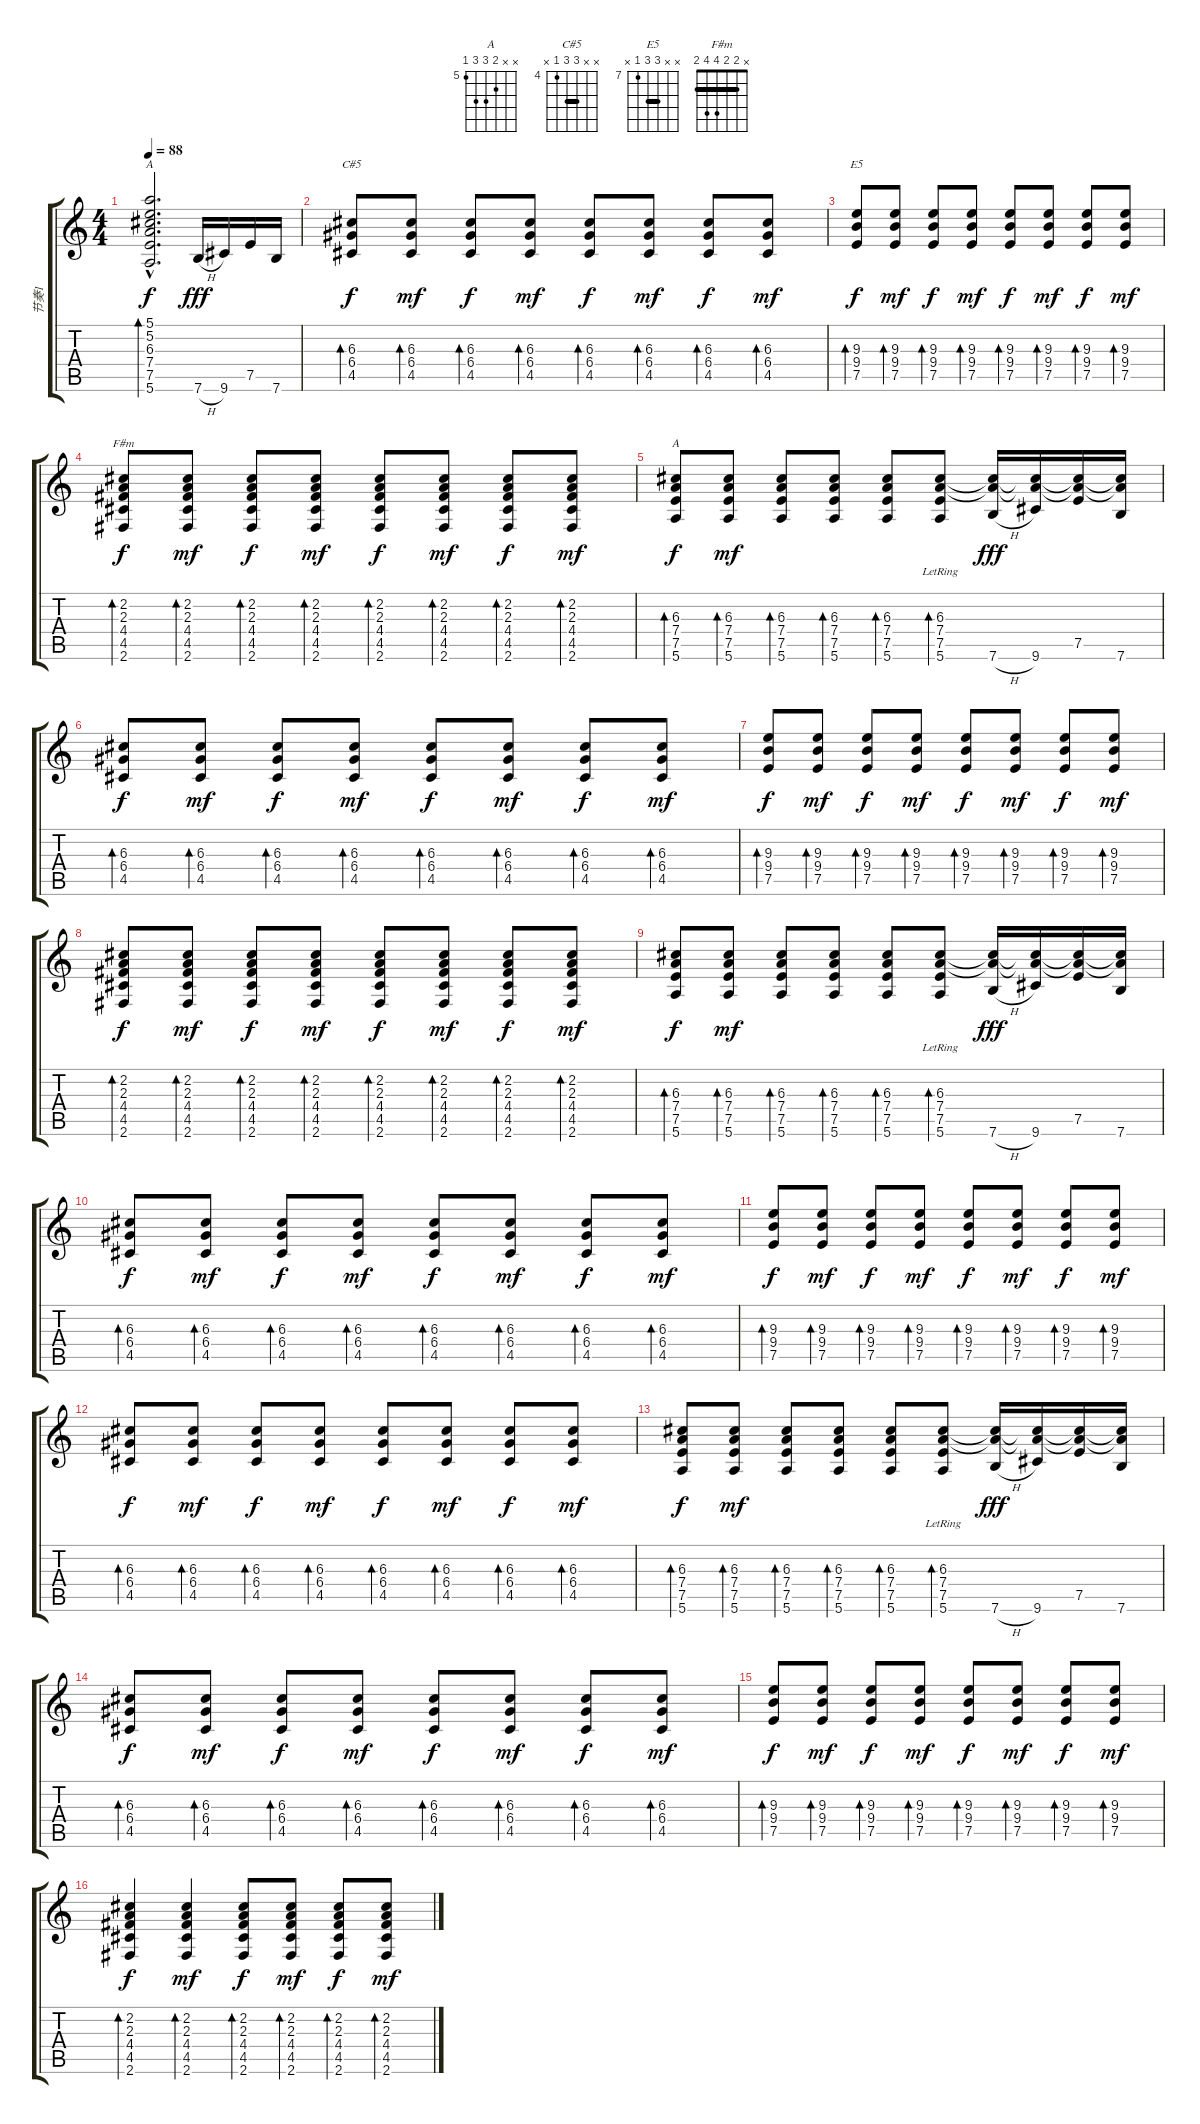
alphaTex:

\track ("节奏1" "节奏1") {instrument acousticguitarsteel}
\staff {score tabs}
\tuning (E4 B3 G3 D3 A2 E2) {hide}
\chord ("A" 5 5 6 7 7 5) {firstfret 5 barre 5}
\chord ("C#5" x x 6 6 4 x) {firstfret 4 barre 6}
\chord ("E5" x x 9 9 7 x) {firstfret 7 barre 9}
\chord ("F#m" x 2 2 4 4 2) {barre 2}
\chord ("A" x x 6 7 7 5) {firstfret 5}
\ts (4 4)
\tempo 88
\clef g2
\ks c
(5.1{hac} 5.2{hac} 6.3{hac} 7.4{hac} 7.5{hac} 5.6{hac}).2{d bd 120 ch "A" dy f} 7.6{h}.16{dy fff} 9.6.16 7.5.16 7.6.16 |
(6.3 6.4 4.5).8{bd 30 ch "C#5" dy f} (6.3 6.4 4.5).8{bd 30 dy mf} (6.3 6.4 4.5).8{bd 30 dy f} (6.3 6.4 4.5).8{bd 30 dy mf} (6.3 6.4 4.5).8{bd 30 dy f} (6.3 6.4 4.5).8{bd 30 dy mf} (6.3 6.4 4.5).8{bd 30 dy f} (6.3 6.4 4.5).8{bd 30 dy mf} |
(9.3 9.4 7.5).8{bd 30 ch "E5" dy f} (9.3 9.4 7.5).8{bd 30 dy mf} (9.3 9.4 7.5).8{bd 30 dy f} (9.3 9.4 7.5).8{bd 30 dy mf} (9.3 9.4 7.5).8{bd 30 dy f} (9.3 9.4 7.5).8{bd 30 dy mf} (9.3 9.4 7.5).8{bd 30 dy f} (9.3 9.4 7.5).8{bd 30 dy mf} |
(2.2 2.3 4.4 4.5 2.6).8{bd 30 ch "F#m" dy f} (2.2 2.3 4.4 4.5 2.6).8{bd 30 dy mf} (2.2 2.3 4.4 4.5 2.6).8{bd 30 dy f} (2.2 2.3 4.4 4.5 2.6).8{bd 30 dy mf} (2.2 2.3 4.4 4.5 2.6).8{bd 30 dy f} (2.2 2.3 4.4 4.5 2.6).8{bd 30 dy mf} (2.2 2.3 4.4 4.5 2.6).8{bd 30 dy f} (2.2 2.3 4.4 4.5 2.6).8{bd 30 dy mf} |
(6.3 7.4 7.5 5.6).8{bd 30 ch "A" dy f} (6.3 7.4 7.5 5.6).8{bd 30 dy mf} (6.3 7.4 7.5 5.6).8{bd 30} (6.3 7.4 7.5 5.6).8{bd 30} (6.3 7.4 7.5 5.6).8{bd 30} (6.3{lr} 7.4{lr} 7.5{lr} 5.6).8{bd 30} (6.3{t} 7.4{t} 7.6{h}).16{dy fff} (6.3{t} 7.4{t} 9.6).16 (6.3{t} 7.4{t} 7.5).16 (6.3{t} 7.4{t} 7.6).16 |
(6.3 6.4 4.5).8{bd 30 dy f} (6.3 6.4 4.5).8{bd 30 dy mf} (6.3 6.4 4.5).8{bd 30 dy f} (6.3 6.4 4.5).8{bd 30 dy mf} (6.3 6.4 4.5).8{bd 30 dy f} (6.3 6.4 4.5).8{bd 30 dy mf} (6.3 6.4 4.5).8{bd 30 dy f} (6.3 6.4 4.5).8{bd 30 dy mf} |
(9.3 9.4 7.5).8{bd 30 dy f} (9.3 9.4 7.5).8{bd 30 dy mf} (9.3 9.4 7.5).8{bd 30 dy f} (9.3 9.4 7.5).8{bd 30 dy mf} (9.3 9.4 7.5).8{bd 30 dy f} (9.3 9.4 7.5).8{bd 30 dy mf} (9.3 9.4 7.5).8{bd 30 dy f} (9.3 9.4 7.5).8{bd 30 dy mf} |
(2.2 2.3 4.4 4.5 2.6).8{bd 30 dy f} (2.2 2.3 4.4 4.5 2.6).8{bd 30 dy mf} (2.2 2.3 4.4 4.5 2.6).8{bd 30 dy f} (2.2 2.3 4.4 4.5 2.6).8{bd 30 dy mf} (2.2 2.3 4.4 4.5 2.6).8{bd 30 dy f} (2.2 2.3 4.4 4.5 2.6).8{bd 30 dy mf} (2.2 2.3 4.4 4.5 2.6).8{bd 30 dy f} (2.2 2.3 4.4 4.5 2.6).8{bd 30 dy mf} |
(6.3 7.4 7.5 5.6).8{bd 30 dy f} (6.3 7.4 7.5 5.6).8{bd 30 dy mf} (6.3 7.4 7.5 5.6).8{bd 30} (6.3 7.4 7.5 5.6).8{bd 30} (6.3 7.4 7.5 5.6).8{bd 30} (6.3{lr} 7.4{lr} 7.5{lr} 5.6).8{bd 30} (6.3{t} 7.4{t} 7.6{h}).16{dy fff} (6.3{t} 7.4{t} 9.6).16 (6.3{t} 7.4{t} 7.5).16 (6.3{t} 7.4{t} 7.6).16 |
(6.3 6.4 4.5).8{bd 30 dy f} (6.3 6.4 4.5).8{bd 30 dy mf} (6.3 6.4 4.5).8{bd 30 dy f} (6.3 6.4 4.5).8{bd 30 dy mf} (6.3 6.4 4.5).8{bd 30 dy f} (6.3 6.4 4.5).8{bd 30 dy mf} (6.3 6.4 4.5).8{bd 30 dy f} (6.3 6.4 4.5).8{bd 30 dy mf} |
(9.3 9.4 7.5).8{bd 30 dy f} (9.3 9.4 7.5).8{bd 30 dy mf} (9.3 9.4 7.5).8{bd 30 dy f} (9.3 9.4 7.5).8{bd 30 dy mf} (9.3 9.4 7.5).8{bd 30 dy f} (9.3 9.4 7.5).8{bd 30 dy mf} (9.3 9.4 7.5).8{bd 30 dy f} (9.3 9.4 7.5).8{bd 30 dy mf} |
(6.3 6.4 4.5).8{bd 30 dy f} (6.3 6.4 4.5).8{bd 30 dy mf} (6.3 6.4 4.5).8{bd 30 dy f} (6.3 6.4 4.5).8{bd 30 dy mf} (6.3 6.4 4.5).8{bd 30 dy f} (6.3 6.4 4.5).8{bd 30 dy mf} (6.3 6.4 4.5).8{bd 30 dy f} (6.3 6.4 4.5).8{bd 30 dy mf} |
(6.3 7.4 7.5 5.6).8{bd 30 dy f} (6.3 7.4 7.5 5.6).8{bd 30 dy mf} (6.3 7.4 7.5 5.6).8{bd 30} (6.3 7.4 7.5 5.6).8{bd 30} (6.3 7.4 7.5 5.6).8{bd 30} (6.3{lr} 7.4{lr} 7.5{lr} 5.6).8{bd 30} (6.3{t} 7.4{t} 7.6{h}).16{dy fff} (6.3{t} 7.4{t} 9.6).16 (6.3{t} 7.4{t} 7.5).16 (6.3{t} 7.4{t} 7.6).16 |
(6.3 6.4 4.5).8{bd 30 dy f} (6.3 6.4 4.5).8{bd 30 dy mf} (6.3 6.4 4.5).8{bd 30 dy f} (6.3 6.4 4.5).8{bd 30 dy mf} (6.3 6.4 4.5).8{bd 30 dy f} (6.3 6.4 4.5).8{bd 30 dy mf} (6.3 6.4 4.5).8{bd 30 dy f} (6.3 6.4 4.5).8{bd 30 dy mf} |
(9.3 9.4 7.5).8{bd 30 dy f} (9.3 9.4 7.5).8{bd 30 dy mf} (9.3 9.4 7.5).8{bd 30 dy f} (9.3 9.4 7.5).8{bd 30 dy mf} (9.3 9.4 7.5).8{bd 30 dy f} (9.3 9.4 7.5).8{bd 30 dy mf} (9.3 9.4 7.5).8{bd 30 dy f} (9.3 9.4 7.5).8{bd 30 dy mf} |
(2.2 2.3 4.4 4.5 2.6).4{bd 30 dy f} (2.2 2.3 4.4 4.5 2.6).4{bd 30 dy mf} (2.2 2.3 4.4 4.5 2.6).8{bd 30 dy f} (2.2 2.3 4.4 4.5 2.6).8{bd 30 dy mf} (2.2 2.3 4.4 4.5 2.6).8{bd 30 dy f} (2.2 2.3 4.4 4.5 2.6).8{bd 30 dy mf}
